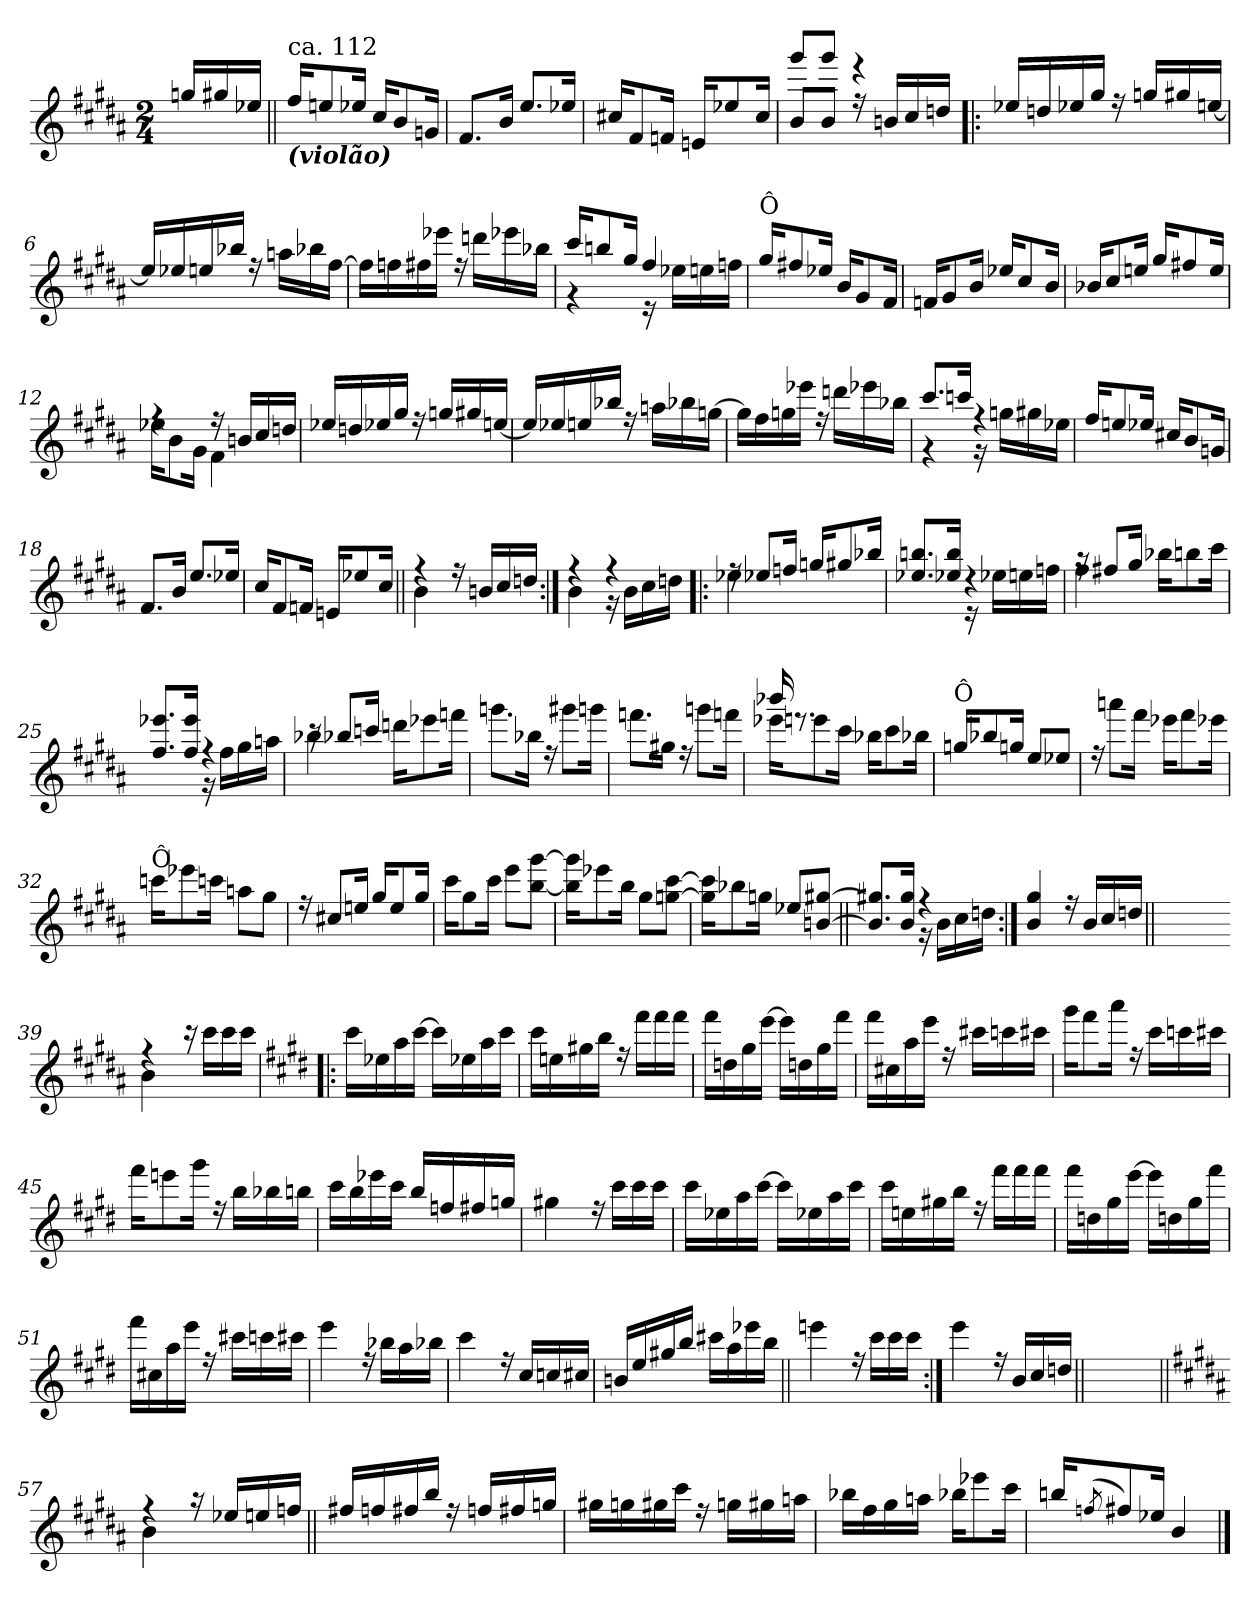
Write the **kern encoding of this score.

**kern
*part1
*staff1
*clefG2
*k[f#c#g#d#a#]
*B:
*M2/4
=
16ggn!/LL
16gg#X!/
16ee-X!/JJ
=1||
*^
!LO:TX:b:Bi:t=(violão)	!
!LO:TX:a:t=ca. 112	!
16ff#!/KL	4ryy
8een!/	.
16ee-X!/Jk	.
16cc#!/KL	4ryy
8b!/	.
16gn!/Jk	.
=2	=2
8.f#!/L	4ryy
16b!/Jk	.
8.ee!/L	4ryy
16ee-X!/Jk	.
=3	=3
16cc#X!/KL	4ryy
8f#!/	.
16fn!/Jk	.
16en!/KL	4ryy
8ee-X!/	.
16cc#!/Jk	.
=4	=4
*^	*^
4ryy	8b!/L	4ryy	8ggg#!/L
.	8b!/J	.	8ggg#!/J
16r	4ryy	4ryy	4rddd
16bn/LL	.	.	.
16cc#/	.	.	.
16ddn/JJ	.	.	.
*	*v	*v	*v
!!LO:LB:g=z
=5!|:	=5!|:
16ee-X/LL	4ryy
16ddn/	.
16ee-X/	.
16gg#/JJ	.
16ree	4ryy
16ggn/LL	.
16gg#X/	.
[>16een/JJ	.
=6	=6
16een/LL]	2ryy
16ee-X/	.
16een/	.
16bb-X/JJ	.
16ree	.
16aan\LL	.
16bb-X\	.
[<16ff#\JJ	.
=7	=7
16ff#\LL]	2ryy
16ffn\	.
16ff#X\	.
16eee-X\JJ	.
16ree	.
16dddn\LL	.
16eee-X\	.
16bb-X\JJ	.
=8	=8
*	*^
16ccc#/KL	4rf	2ryy
8bbn/	.	.
16gg#/Jk	.	.
4ff#/	16rd	.
.	16ee-X!\LL	.
.	16een!\	.
.	16ffn!\JJ	.
*	*v	*v
!!LO:LB:g=z
=9	=9
!LO:TX:a:t=Ô	!
16gg#!/KL	2ryy
8ff#X!/	.
16ee-X!/Jk	.
16b!/KL	.
8g#!/	.
16f#!/Jk	.
=10	=10
16fn!/KL	2ryy
8g#!/	.
16b!/Jk	.
16ee-X!/KL	.
8cc#!/	.
16b!/Jk	.
=11	=11
16b-X!/KL	2ryy
8cc#!/	.
16een!/Jk	.
16gg#!/KL	.
8ff#X!/	.
16ee!/Jk	.
=12	=12
*	*^
4ree	16ee-X!\KL	2ryy
.	8b!\	.
.	16g#!\Jk	.
16ree	4f#!\	.
16bn/LL	.	.
16cc#/	.	.
16ddn/JJ	.	.
*	*v	*v
=13	=13
16ee-X/LL	4ryy
16ddn/	.
16ee-X/	.
16gg#/JJ	.
16ree	4ryy
16ggn/LL	.
16gg#X/	.
[>16een/JJ	.
!!LO:LB:g=z	!!
=14	=14
16een/LL]	2ryy
16ee-X/	.
16een/	.
16bb-X/JJ	.
16ree	.
16aan\LL	.
16bb-X\	.
[<16ggn\JJ	.
=15	=15
16ggn\LL]	2ryy
16ff#\	.
16ggn\	.
16eee-X\JJ	.
16ree	.
16dddn\LL	.
16eee-X\	.
16bb-X\JJ	.
=16	=16
*	*^
8.ccc#/L	4rf	2ryy
16cccn/Jk	.	.
4ree	16rf	.
.	16ggn!\LL	.
.	16gg#X!\	.
.	16ee-X!\JJ	.
*	*v	*v
=17	=17
16ff#!/KL	4ryy
8een!/	.
16ee-X!/Jk	.
16cc#X!/KL	4ryy
8b!/	.
16gn!/Jk	.
!!LO:LB:g=z	!!
=18	=18
8.f#!/L	4ryy
16b!/Jk	.
8.ee!/L	4ryy
16ee-X!/Jk	.
=19	=19
16cc#!/KL	4ryy
8f#!/	.
16fn!/Jk	.
16en!/KL	4ryy
8ee-X!/	.
16cc#!/Jk	.
=20||	=20||
*	*^
4ree	4b!\	2ryy
16ree	4ryy	.
16bn/LL	.	.
16cc#/	.	.
16ddn/JJ	.	.
=21:|!	=21:|!	=21:|!
4ree	4b!\	2ryy
4ree	16rf	.
.	16b!\LL	.
.	16cc#!\	.
.	16ddn!\JJ	.
!!LO:LB:g=z	!!	!!
=22!|:	=22!|:	=22!|:
16rff	4ee-X!\	4ryy
8ee-X/L	.	.
16ffn/Jk	.	.
16ggn/KL	4ryy	4ryy
8gg#X/	.	.
16bb-X/Jk	.	.
=23	=23	=23
8.ee-X/ 8.bbn/L	4ryy	2ryy
16ee-X/ 16bb/Jk	.	.
4rdd	16re	.
.	16ee-X!\LL	.
.	16een!\	.
.	16ffn!\JJ	.
=24	=24	=24
16rgg	4ff#!\	4ryy
8ff#X/L	.	.
16gg#/Jk	.	.
16bb-X\KL	4ryy	4ryy
8bbn\	.	.
16ccc#\Jk	.	.
=25	=25	=25
8.ff#/ 8.eee-X/L	4ryy	2ryy
16ff#/ 16eee-/Jk	.	.
4ree	16rf	.
.	16ff#!\LL	.
.	16gg#!\	.
.	16aan!\JJ	.
!!LO:LB:g=z	!!	!!
=26	=26	=26
16rbb	4bb-X!\	4ryy
8bb-X/L	.	.
16cccn/Jk	.	.
16dddn\KL	4ryy	4ryy
8eee-X\	.	.
16fffn\Jk	.	.
*	*v	*v
=27	=27
8.gggn\L	2ryy
16bb-X\Jk	.
16ree	.
8ggg#X\L	.
16gggn\Jk	.
=28	=28
8.fffn\L	2ryy
16gg#X\Jk	.
16ree	.
8gggn\L	.
16fffn\Jk	.
=29	=29
*	*^
16eee-X\KL	4ryy	16bbb-X/
8eeen\	.	8.rddd
16ccc#\Jk	.	.
16bb-X\KL	4ryy	4ryy
8ccc#\	.	.
16bb-X\Jk	.	.
*	*v	*v
!!LO:LB:g=z
=30	=30
!LO:TX:a:t=Ô	!
16ggn/KL	2ryy
8bb-X/	.
16ggn/Jk	.
8ee/L	.
8ee-X/J	.
=31	=31
16ree	2ryy
8aaan\L	.
16fff#\Jk	.
16eee-X\KL	.
8fff#\	.
16eee-X\Jk	.
=32	=32
!LO:TX:a:t=Ô	!
16cccn\KL	2ryy
8eee-X\	.
16cccn\Jk	.
8aan\L	.
8gg#\J	.
=33	=33
16ree	2ryy
8cc#X/L	.
16een/Jk	.
16gg#/KL	.
8ee/	.
16gg#/Jk	.
=34	=34
16ccc#\KL	4ryy
8gg#\	.
16ccc#\Jk	.
8eee\L	4ryy
[<8bb\ [<8ggg#\J	.
!!LO:PB:g=z	!!
=35	=35
16bb\] 16ggg#\]KL	2ryy
8eee-X\	.
16bb\Jk	.
8gg#\L	.
[<8ggn\ [<8ccc#\J	.
=36	=36
16ggn\] 16ccc#\]KL	2ryy
8bb-X\	.
16ggn\Jk	.
8ee-X/L	.
[>8bn/ [>8gg#X/J	.
=37||	=37||
*	*^
8.bn/] 8.gg#X/]L	4ryy	2ryy
16b/ 16gg#/Jk	.	.
4ree	16rf	.
.	16b!\LL	.
.	16cc#!\	.
.	16ddn!\JJ	.
*	*v	*v
=38:|!	=38:|!
4b/ 4gg#/	4ryy
16ree	4ryy
16b/LL	.
16cc#/	.
16ddn/JJ	.
*v	*v
=38X381||
2ryy
!!LO:LB:g=z
=39-
*^
*	*^
4ree	4b!\	2ryy
16r	4ryy	.
16ccc#\LL	.	.
16ccc#\	.	.
16ccc#\JJ	.	.
*v	*v	*v
=40!|:
*k[f#c#g#d#]
*E:
*^
16ccc#\LL	4ryy
16ee-X\	.
16aa\	.
[<16ccc#\JJ	.
16ccc#\LL]	4ryy
16ee-X\	.
16aa\	.
16ccc#\JJ	.
=41	=41
16ccc#\LL	2ryy
16een\	.
16gg#X\	.
16bb\JJ	.
16ree	.
16fff#\LL	.
16fff#\	.
16fff#\JJ	.
=42	=42
16fff#\LL	4ryy
16ddn\	.
16gg#\	.
[<16eee\JJ	.
16eee\LL]	4ryy
16ddn\	.
16gg#\	.
16fff#\JJ	.
!!LO:LB:g=z	!!
=43	=43
16fff#\LL	2ryy
16cc#X\	.
16aa\	.
16eee\JJ	.
16ree	.
16ccc#X\LL	.
16cccn\	.
16ccc#X\JJ	.
=44	=44
16ggg#\KL	4ryy
8fff#\	.
16aaa\Jk	.
16ree	4ryy
16ccc#\LL	.
16cccn\	.
16ccc#X\JJ	.
=45	=45
16fff#\KL	2ryy
8eeen\	.
16ggg#\Jk	.
16ree	.
16bb\LL	.
16bb-X\	.
16bbn\JJ	.
=46	=46
16ccc#\LL	4ryy
16bb\	.
16eee-X\	.
16ccc#\JJ	.
16bb/LL	4ryy
16ffn/	.
16ff#X/	.
16ggn/JJ	.
!!LO:LB:g=z	!!
=47	=47
4gg#X\	2ryy
16ree	.
16ccc#\LL	.
16ccc#\	.
16ccc#\JJ	.
=48	=48
16ccc#\LL	4ryy
16ee-X\	.
16aa\	.
[<16ccc#\JJ	.
16ccc#\LL]	4ryy
16ee-X\	.
16aa\	.
16ccc#\JJ	.
=49	=49
16ccc#\LL	2ryy
16een\	.
16gg#X\	.
16bb\JJ	.
16ree	.
16fff#\LL	.
16fff#\	.
16fff#\JJ	.
=50	=50
16fff#\LL	4ryy
16ddn\	.
16gg#\	.
[<16eee\JJ	.
16eee\LL]	4ryy
16ddn\	.
16gg#\	.
16fff#\JJ	.
!!LO:LB:g=z	!!
=51	=51
16fff#\LL	2ryy
16cc#X\	.
16aa\	.
16eee\JJ	.
16ree	.
16ccc#X\LL	.
16cccn\	.
16ccc#X\JJ	.
=52	=52
4eee\	4ryy
16ree	4ryy
16bb-X\LL	.
16aa\	.
16bb-X\JJ	.
=53	=53
4ccc#\	2ryy
16ree	.
16cc#/LL	.
16ccn/	.
16cc#X/JJ	.
=54	=54
16bn/LL	8ryy
16ee/	.
16gg#X/	8ryy
16bb/JJ	.
16ccc#X\LL	8ryy
16aa\	.
16eee-X\	8ryy
16bb\JJ	.
!!LO:LB:g=z	!!
=55||	=55||
4eeen\	2ryy
16ree	.
16ccc#\LL	.
16ccc#\	.
16ccc#\JJ	.
=56:|!	=56:|!
4eee\	2ryy
16ree	.
16b/LL	.
16cc#/	.
16ddn/JJ	.
*v	*v
=56X562||
2ryy
=57||
*k[f#c#g#d#a#]
*B:
*^
*	*^
4ree	4b!\	2ryy
16r	4ryy	.
16ee-X/LL	.	.
16een/	.	.
16ffn/JJ	.	.
*	*v	*v
!!LO:LB:g=z
=58||	=58||
16ff#X/LL	2ryy
16ffn/	.
16ff#X/	.
16bb/JJ	.
16ree	.
16ffn/LL	.
16ff#X/	.
16ggn/JJ	.
=59	=59
16gg#X\LL	2ryy
16ggn\	.
16gg#X\	.
16ccc#\JJ	.
16ree	.
16ggn\LL	.
16gg#X\	.
16aan\JJ	.
=60	=60
16bb-X\LL	2ryy
16ff#\	.
16gg#\	.
16aan\JJ	.
16bb-X\KL	.
8eee-X\	.
16ccc#\Jk	.
=61	=61
16bbn/KL	2ryy
(<8qffn/	.
8ff#X/)	.
16ee-X/Jk	.
4b/	.
*v	*v
==
*-
